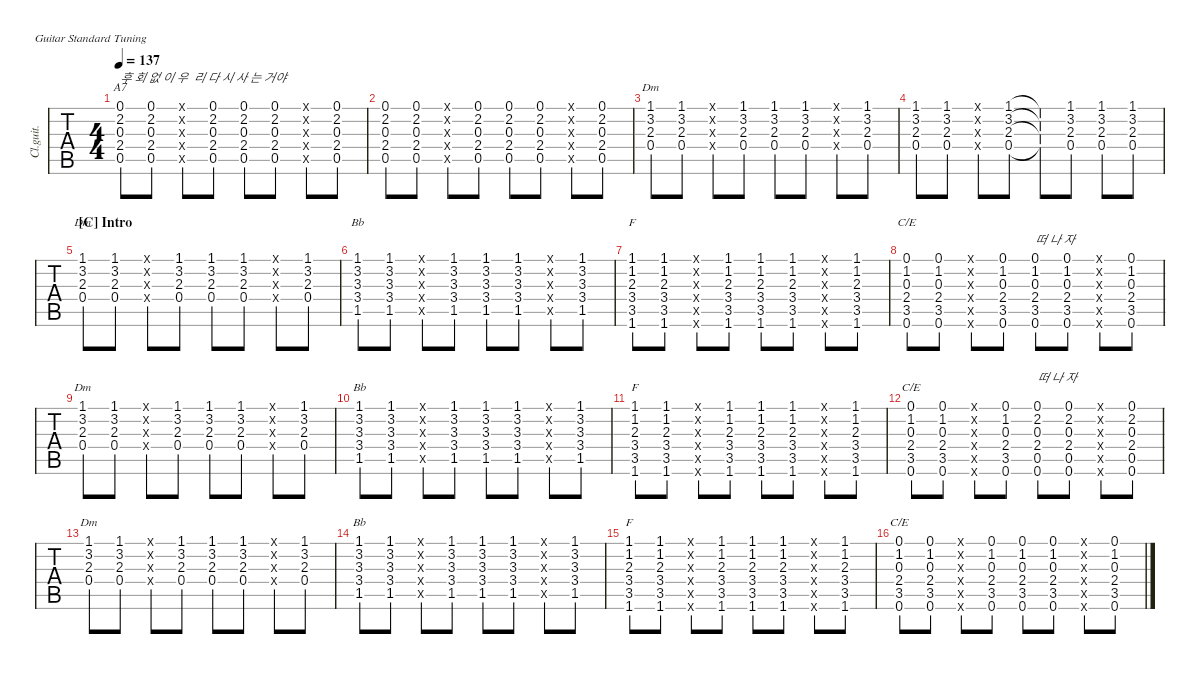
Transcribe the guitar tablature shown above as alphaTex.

\defaultSystemsLayout 4
\hideDynamics
\bracketExtendMode nobrackets
\track ("Guitar2" "Cl.guit.") {defaultSystemsLayout 4 instrument electricguitarclean}
\staff {tabs}
\tuning (E4 B3 G3 D3 A2 E2)
\chord ("Dm" 1 3 2 0 x x) {showdiagram false showfingering false}
\chord ("Bb" 1 3 3 3 1 x) {showdiagram false showfingering false barre 1}
\chord ("F" 1 1 2 3 3 1) {showdiagram false showfingering false barre (1 1)}
\chord ("C/E" 0 1 0 2 3 0) {showdiagram false showfingering false}
\chord ("A7" 0 2 0 2 0 x) {showdiagram false showfingering false}
\ts (4 4)
\tempo 137
\clef g2
\ks f
(0.5{acc forcenatural} 2.4{acc forcenatural} 0.3{acc forcenatural} 2.2{acc b} 0.1{acc forcenatural}).8{ch "A7" txt "후 회 없 이 우  리 다 시 사 는 거야" dy mf} (0.5{acc forcenatural} 2.4{acc forcenatural} 0.3{acc forcenatural} 2.2{acc b} 0.1{acc forcenatural}).8 (0.5{x acc forcenatural} 2.4{x acc forcenatural} 0.3{x acc forcenatural} 2.2{x acc b} 0.1{x acc forcenatural}).8 (0.5{acc forcenatural} 2.4{acc forcenatural} 0.3{acc forcenatural} 2.2{acc b} 0.1{acc forcenatural}).8 (0.5{acc forcenatural} 2.4{acc forcenatural} 0.3{acc forcenatural} 2.2{acc b} 0.1{acc forcenatural}).8 (0.5{acc forcenatural} 2.4{acc forcenatural} 0.3{acc forcenatural} 2.2{acc b} 0.1{acc forcenatural}).8 (0.5{x acc forcenatural} 2.4{x acc forcenatural} 0.3{x acc forcenatural} 2.2{x acc b} 0.1{x acc forcenatural}).8 (0.5{acc forcenatural} 2.4{acc forcenatural} 0.3{acc forcenatural} 2.2{acc b} 0.1{acc forcenatural}).8 |
(0.5{acc forcenatural} 2.4{acc forcenatural} 0.3{acc forcenatural} 2.2{acc b} 0.1{acc forcenatural}).8 (0.5{acc forcenatural} 2.4{acc forcenatural} 0.3{acc forcenatural} 2.2{acc b} 0.1{acc forcenatural}).8 (0.5{x acc forcenatural} 2.4{x acc forcenatural} 0.3{x acc forcenatural} 2.2{x acc b} 0.1{x acc forcenatural}).8 (0.5{acc forcenatural} 2.4{acc forcenatural} 0.3{acc forcenatural} 2.2{acc b} 0.1{acc forcenatural}).8 (0.5{acc forcenatural} 2.4{acc forcenatural} 0.3{acc forcenatural} 2.2{acc b} 0.1{acc forcenatural}).8 (0.5{acc forcenatural} 2.4{acc forcenatural} 0.3{acc forcenatural} 2.2{acc b} 0.1{acc forcenatural}).8 (0.5{x acc forcenatural} 2.4{x acc forcenatural} 0.3{x acc forcenatural} 2.2{x acc b} 0.1{x acc forcenatural}).8 (0.5{acc forcenatural} 2.4{acc forcenatural} 0.3{acc forcenatural} 2.2{acc b} 0.1{acc forcenatural}).8 |
(0.4{acc forcenatural} 2.3{acc forcenatural} 3.2{acc forcenatural} 1.1{acc forcenatural}).8{ch "Dm"} (0.4{acc forcenatural} 2.3{acc forcenatural} 3.2{acc forcenatural} 1.1{acc forcenatural}).8 (0.4{x acc forcenatural} 2.3{x acc forcenatural} 3.2{x acc forcenatural} 1.1{x acc forcenatural}).8 (0.4{acc forcenatural} 2.3{acc forcenatural} 3.2{acc forcenatural} 1.1{acc forcenatural}).8 (0.4{acc forcenatural} 2.3{acc forcenatural} 3.2{acc forcenatural} 1.1{acc forcenatural}).8 (0.4{acc forcenatural} 2.3{acc forcenatural} 3.2{acc forcenatural} 1.1{acc forcenatural}).8 (0.4{x acc forcenatural} 2.3{x acc forcenatural} 3.2{x acc forcenatural} 1.1{x acc forcenatural}).8 (0.4{acc forcenatural} 2.3{acc forcenatural} 3.2{acc forcenatural} 1.1{acc forcenatural}).8 |
(0.4{acc forcenatural} 2.3{acc forcenatural} 3.2{acc forcenatural} 1.1{acc forcenatural}).8 (0.4{acc forcenatural} 2.3{acc forcenatural} 3.2{acc forcenatural} 1.1{acc forcenatural}).8 (0.4{x acc forcenatural} 2.3{x acc forcenatural} 3.2{x acc forcenatural} 1.1{x acc forcenatural}).8 (0.4{acc forcenatural} 2.3{acc forcenatural} 3.2{acc forcenatural} 1.1{acc forcenatural}).8 (0.4{t acc forcenatural} 2.3{t acc forcenatural} 3.2{t acc forcenatural} 1.1{t acc forcenatural}).8 (0.4{acc forcenatural} 2.3{acc forcenatural} 3.2{acc forcenatural} 1.1{acc forcenatural}).8 (0.4{acc forcenatural} 2.3{acc forcenatural} 3.2{acc forcenatural} 1.1{acc forcenatural}).8 (0.4{acc forcenatural} 2.3{acc forcenatural} 3.2{acc forcenatural} 1.1{acc forcenatural}).8 |
\section ("C" "Intro")
(0.4{acc forcenatural} 2.3{acc forcenatural} 3.2{acc forcenatural} 1.1{acc forcenatural}).8{ch "Dm"} (0.4{acc forcenatural} 2.3{acc forcenatural} 3.2{acc forcenatural} 1.1{acc forcenatural}).8 (0.4{x acc forcenatural} 2.3{x acc forcenatural} 3.2{x acc forcenatural} 1.1{x acc forcenatural}).8 (0.4{acc forcenatural} 2.3{acc forcenatural} 3.2{acc forcenatural} 1.1{acc forcenatural}).8 (0.4{acc forcenatural} 2.3{acc forcenatural} 3.2{acc forcenatural} 1.1{acc forcenatural}).8 (0.4{acc forcenatural} 2.3{acc forcenatural} 3.2{acc forcenatural} 1.1{acc forcenatural}).8 (0.4{x acc forcenatural} 2.3{x acc forcenatural} 3.2{x acc forcenatural} 1.1{x acc forcenatural}).8 (0.4{acc forcenatural} 2.3{acc forcenatural} 3.2{acc forcenatural} 1.1{acc forcenatural}).8 |
(1.5{acc b} 3.4{acc forcenatural} 3.3{acc b} 3.2{acc forcenatural} 1.1{acc forcenatural}).8{ch "Bb"} (1.5{acc b} 3.4{acc forcenatural} 3.3{acc b} 3.2{acc forcenatural} 1.1{acc forcenatural}).8 (1.5{x acc b} 3.4{x acc forcenatural} 3.3{x acc b} 3.2{x acc forcenatural} 1.1{x acc forcenatural}).8 (1.5{acc b} 3.4{acc forcenatural} 3.3{acc b} 3.2{acc forcenatural} 1.1{acc forcenatural}).8 (1.5{acc b} 3.4{acc forcenatural} 3.3{acc b} 3.2{acc forcenatural} 1.1{acc forcenatural}).8 (1.5{acc b} 3.4{acc forcenatural} 3.3{acc b} 3.2{acc forcenatural} 1.1{acc forcenatural}).8 (1.5{x acc b} 3.4{x acc forcenatural} 3.3{x acc b} 3.2{x acc forcenatural} 1.1{x acc forcenatural}).8 (1.5{acc b} 3.4{acc forcenatural} 3.3{acc b} 3.2{acc forcenatural} 1.1{acc forcenatural}).8 |
(1.6{acc forcenatural} 3.5{acc forcenatural} 3.4{acc forcenatural} 2.3{acc forcenatural} 1.2{acc forcenatural} 1.1{acc forcenatural}).8{ch "F"} (1.6{acc forcenatural} 3.5{acc forcenatural} 3.4{acc forcenatural} 2.3{acc forcenatural} 1.2{acc forcenatural} 1.1{acc forcenatural}).8 (1.6{x acc forcenatural} 3.5{x acc forcenatural} 3.4{x acc forcenatural} 2.3{x acc forcenatural} 1.2{x acc forcenatural} 1.1{x acc forcenatural}).8 (1.6{acc forcenatural} 3.5{acc forcenatural} 3.4{acc forcenatural} 2.3{acc forcenatural} 1.2{acc forcenatural} 1.1{acc forcenatural}).8 (1.6{acc forcenatural} 3.5{acc forcenatural} 3.4{acc forcenatural} 2.3{acc forcenatural} 1.2{acc forcenatural} 1.1{acc forcenatural}).8 (1.6{acc forcenatural} 3.5{acc forcenatural} 3.4{acc forcenatural} 2.3{acc forcenatural} 1.2{acc forcenatural} 1.1{acc forcenatural}).8 (1.6{x acc forcenatural} 3.5{x acc forcenatural} 3.4{x acc forcenatural} 2.3{x acc forcenatural} 1.2{x acc forcenatural} 1.1{x acc forcenatural}).8 (1.6{acc forcenatural} 3.5{acc forcenatural} 3.4{acc forcenatural} 2.3{acc forcenatural} 1.2{acc forcenatural} 1.1{acc forcenatural}).8 |
(3.5{acc forcenatural} 0.6{acc forcenatural} 2.4{acc forcenatural} 0.3{acc forcenatural} 1.2{acc forcenatural} 0.1{acc forcenatural}).8{ch "C/E"} (3.5{acc forcenatural} 0.6{acc forcenatural} 2.4{acc forcenatural} 0.3{acc forcenatural} 1.2{acc forcenatural} 0.1{acc forcenatural}).8 (3.5{x acc forcenatural} 0.6{x acc forcenatural} 2.4{x acc forcenatural} 0.3{x acc forcenatural} 1.2{x acc forcenatural} 0.1{x acc forcenatural}).8 (3.5{acc forcenatural} 0.6{acc forcenatural} 2.4{acc forcenatural} 0.3{acc forcenatural} 1.2{acc forcenatural} 0.1{acc forcenatural}).8 (3.5{acc forcenatural} 0.6{acc forcenatural} 2.4{acc forcenatural} 0.3{acc forcenatural} 1.2{acc forcenatural} 0.1{acc forcenatural}).8{txt "떠 나 자"} (3.5{acc forcenatural} 0.6{acc forcenatural} 2.4{acc forcenatural} 0.3{acc forcenatural} 1.2{acc forcenatural} 0.1{acc forcenatural}).8 (3.5{x acc forcenatural} 0.6{x acc forcenatural} 2.4{x acc forcenatural} 0.3{x acc forcenatural} 1.2{x acc forcenatural} 0.1{x acc forcenatural}).8 (3.5{acc forcenatural} 0.6{acc forcenatural} 2.4{acc forcenatural} 0.3{acc forcenatural} 1.2{acc forcenatural} 0.1{acc forcenatural}).8 |
(0.4{acc forcenatural} 2.3{acc forcenatural} 3.2{acc forcenatural} 1.1{acc forcenatural}).8{ch "Dm"} (0.4{acc forcenatural} 2.3{acc forcenatural} 3.2{acc forcenatural} 1.1{acc forcenatural}).8 (0.4{x acc forcenatural} 2.3{x acc forcenatural} 3.2{x acc forcenatural} 1.1{x acc forcenatural}).8 (0.4{acc forcenatural} 2.3{acc forcenatural} 3.2{acc forcenatural} 1.1{acc forcenatural}).8 (0.4{acc forcenatural} 2.3{acc forcenatural} 3.2{acc forcenatural} 1.1{acc forcenatural}).8 (0.4{acc forcenatural} 2.3{acc forcenatural} 3.2{acc forcenatural} 1.1{acc forcenatural}).8 (0.4{x acc forcenatural} 2.3{x acc forcenatural} 3.2{x acc forcenatural} 1.1{x acc forcenatural}).8 (0.4{acc forcenatural} 2.3{acc forcenatural} 3.2{acc forcenatural} 1.1{acc forcenatural}).8 |
(1.5{acc b} 3.4{acc forcenatural} 3.3{acc b} 3.2{acc forcenatural} 1.1{acc forcenatural}).8{ch "Bb"} (1.5{acc b} 3.4{acc forcenatural} 3.3{acc b} 3.2{acc forcenatural} 1.1{acc forcenatural}).8 (1.5{x acc b} 3.4{x acc forcenatural} 3.3{x acc b} 3.2{x acc forcenatural} 1.1{x acc forcenatural}).8 (1.5{acc b} 3.4{acc forcenatural} 3.3{acc b} 3.2{acc forcenatural} 1.1{acc forcenatural}).8 (1.5{acc b} 3.4{acc forcenatural} 3.3{acc b} 3.2{acc forcenatural} 1.1{acc forcenatural}).8 (1.5{acc b} 3.4{acc forcenatural} 3.3{acc b} 3.2{acc forcenatural} 1.1{acc forcenatural}).8 (1.5{x acc b} 3.4{x acc forcenatural} 3.3{x acc b} 3.2{x acc forcenatural} 1.1{x acc forcenatural}).8 (1.5{acc b} 3.4{acc forcenatural} 3.3{acc b} 3.2{acc forcenatural} 1.1{acc forcenatural}).8 |
(1.6{acc forcenatural} 3.5{acc forcenatural} 3.4{acc forcenatural} 2.3{acc forcenatural} 1.2{acc forcenatural} 1.1{acc forcenatural}).8{ch "F"} (1.6{acc forcenatural} 3.5{acc forcenatural} 3.4{acc forcenatural} 2.3{acc forcenatural} 1.2{acc forcenatural} 1.1{acc forcenatural}).8 (1.6{x acc forcenatural} 3.5{x acc forcenatural} 3.4{x acc forcenatural} 2.3{x acc forcenatural} 1.2{x acc forcenatural} 1.1{x acc forcenatural}).8 (1.6{acc forcenatural} 3.5{acc forcenatural} 3.4{acc forcenatural} 2.3{acc forcenatural} 1.2{acc forcenatural} 1.1{acc forcenatural}).8 (1.6{acc forcenatural} 3.5{acc forcenatural} 3.4{acc forcenatural} 2.3{acc forcenatural} 1.2{acc forcenatural} 1.1{acc forcenatural}).8 (1.6{acc forcenatural} 3.5{acc forcenatural} 3.4{acc forcenatural} 2.3{acc forcenatural} 1.2{acc forcenatural} 1.1{acc forcenatural}).8 (1.6{x acc forcenatural} 3.5{x acc forcenatural} 3.4{x acc forcenatural} 2.3{x acc forcenatural} 1.2{x acc forcenatural} 1.1{x acc forcenatural}).8 (1.6{acc forcenatural} 3.5{acc forcenatural} 3.4{acc forcenatural} 2.3{acc forcenatural} 1.2{acc forcenatural} 1.1{acc forcenatural}).8 |
(3.5{acc forcenatural} 0.6{acc forcenatural} 2.4{acc forcenatural} 0.3{acc forcenatural} 1.2{acc forcenatural} 0.1{acc forcenatural}).8{ch "C/E"} (3.5{acc forcenatural} 0.6{acc forcenatural} 2.4{acc forcenatural} 0.3{acc forcenatural} 1.2{acc forcenatural} 0.1{acc forcenatural}).8 (3.5{x acc forcenatural} 0.6{x acc forcenatural} 2.4{x acc forcenatural} 0.3{x acc forcenatural} 1.2{x acc forcenatural} 0.1{x acc forcenatural}).8 (3.5{acc forcenatural} 0.6{acc forcenatural} 2.4{acc forcenatural} 0.3{acc forcenatural} 1.2{acc forcenatural} 0.1{acc forcenatural}).8 (0.5{acc forcenatural} 2.2{acc b} 2.4{acc forcenatural} 0.3{acc forcenatural} 0.6{acc forcenatural} 0.1{acc forcenatural}).8{txt "떠 나 자"} (0.5{acc forcenatural} 2.2{acc b} 2.4{acc forcenatural} 0.3{acc forcenatural} 0.6{acc forcenatural} 0.1{acc forcenatural}).8 (0.5{x acc forcenatural} 2.2{x acc b} 2.4{x acc forcenatural} 0.3{x acc forcenatural} 0.6{x acc forcenatural} 0.1{x acc forcenatural}).8 (0.5{acc forcenatural} 2.2{acc b} 2.4{acc forcenatural} 0.3{acc forcenatural} 0.6{acc forcenatural} 0.1{acc forcenatural}).8 |
(0.4{acc forcenatural} 2.3{acc forcenatural} 3.2{acc forcenatural} 1.1{acc forcenatural}).8{ch "Dm"} (0.4{acc forcenatural} 2.3{acc forcenatural} 3.2{acc forcenatural} 1.1{acc forcenatural}).8 (0.4{x acc forcenatural} 2.3{x acc forcenatural} 3.2{x acc forcenatural} 1.1{x acc forcenatural}).8 (0.4{acc forcenatural} 2.3{acc forcenatural} 3.2{acc forcenatural} 1.1{acc forcenatural}).8 (0.4{acc forcenatural} 2.3{acc forcenatural} 3.2{acc forcenatural} 1.1{acc forcenatural}).8 (0.4{acc forcenatural} 2.3{acc forcenatural} 3.2{acc forcenatural} 1.1{acc forcenatural}).8 (0.4{x acc forcenatural} 2.3{x acc forcenatural} 3.2{x acc forcenatural} 1.1{x acc forcenatural}).8 (0.4{acc forcenatural} 2.3{acc forcenatural} 3.2{acc forcenatural} 1.1{acc forcenatural}).8 |
(1.5{acc b} 3.4{acc forcenatural} 3.3{acc b} 3.2{acc forcenatural} 1.1{acc forcenatural}).8{ch "Bb"} (1.5{acc b} 3.4{acc forcenatural} 3.3{acc b} 3.2{acc forcenatural} 1.1{acc forcenatural}).8 (1.5{x acc b} 3.4{x acc forcenatural} 3.3{x acc b} 3.2{x acc forcenatural} 1.1{x acc forcenatural}).8 (1.5{acc b} 3.4{acc forcenatural} 3.3{acc b} 3.2{acc forcenatural} 1.1{acc forcenatural}).8 (1.5{acc b} 3.4{acc forcenatural} 3.3{acc b} 3.2{acc forcenatural} 1.1{acc forcenatural}).8 (1.5{acc b} 3.4{acc forcenatural} 3.3{acc b} 3.2{acc forcenatural} 1.1{acc forcenatural}).8 (1.5{x acc b} 3.4{x acc forcenatural} 3.3{x acc b} 3.2{x acc forcenatural} 1.1{x acc forcenatural}).8 (1.5{acc b} 3.4{acc forcenatural} 3.3{acc b} 3.2{acc forcenatural} 1.1{acc forcenatural}).8 |
(1.6{acc forcenatural} 3.5{acc forcenatural} 3.4{acc forcenatural} 2.3{acc forcenatural} 1.2{acc forcenatural} 1.1{acc forcenatural}).8{ch "F"} (1.6{acc forcenatural} 3.5{acc forcenatural} 3.4{acc forcenatural} 2.3{acc forcenatural} 1.2{acc forcenatural} 1.1{acc forcenatural}).8 (1.6{x acc forcenatural} 3.5{x acc forcenatural} 3.4{x acc forcenatural} 2.3{x acc forcenatural} 1.2{x acc forcenatural} 1.1{x acc forcenatural}).8 (1.6{acc forcenatural} 3.5{acc forcenatural} 3.4{acc forcenatural} 2.3{acc forcenatural} 1.2{acc forcenatural} 1.1{acc forcenatural}).8 (1.6{acc forcenatural} 3.5{acc forcenatural} 3.4{acc forcenatural} 2.3{acc forcenatural} 1.2{acc forcenatural} 1.1{acc forcenatural}).8 (1.6{acc forcenatural} 3.5{acc forcenatural} 3.4{acc forcenatural} 2.3{acc forcenatural} 1.2{acc forcenatural} 1.1{acc forcenatural}).8 (1.6{x acc forcenatural} 3.5{x acc forcenatural} 3.4{x acc forcenatural} 2.3{x acc forcenatural} 1.2{x acc forcenatural} 1.1{x acc forcenatural}).8 (1.6{acc forcenatural} 3.5{acc forcenatural} 3.4{acc forcenatural} 2.3{acc forcenatural} 1.2{acc forcenatural} 1.1{acc forcenatural}).8 |
(3.5{acc forcenatural} 0.6{acc forcenatural} 2.4{acc forcenatural} 0.3{acc forcenatural} 1.2{acc forcenatural} 0.1{acc forcenatural}).8{ch "C/E"} (3.5{acc forcenatural} 0.6{acc forcenatural} 2.4{acc forcenatural} 0.3{acc forcenatural} 1.2{acc forcenatural} 0.1{acc forcenatural}).8 (3.5{x acc forcenatural} 0.6{x acc forcenatural} 2.4{x acc forcenatural} 0.3{x acc forcenatural} 1.2{x acc forcenatural} 0.1{x acc forcenatural}).8 (3.5{acc forcenatural} 0.6{acc forcenatural} 2.4{acc forcenatural} 0.3{acc forcenatural} 1.2{acc forcenatural} 0.1{acc forcenatural}).8 (3.5{acc forcenatural} 0.6{acc forcenatural} 2.4{acc forcenatural} 0.3{acc forcenatural} 1.2{acc forcenatural} 0.1{acc forcenatural}).8 (3.5{acc forcenatural} 0.6{acc forcenatural} 2.4{acc forcenatural} 0.3{acc forcenatural} 1.2{acc forcenatural} 0.1{acc forcenatural}).8 (3.5{x acc forcenatural} 0.6{x acc forcenatural} 2.4{x acc forcenatural} 0.3{x acc forcenatural} 1.2{x acc forcenatural} 0.1{x acc forcenatural}).8 (3.5{acc forcenatural} 0.6{acc forcenatural} 2.4{acc forcenatural} 0.3{acc forcenatural} 1.2{acc forcenatural} 0.1{acc forcenatural}).8
